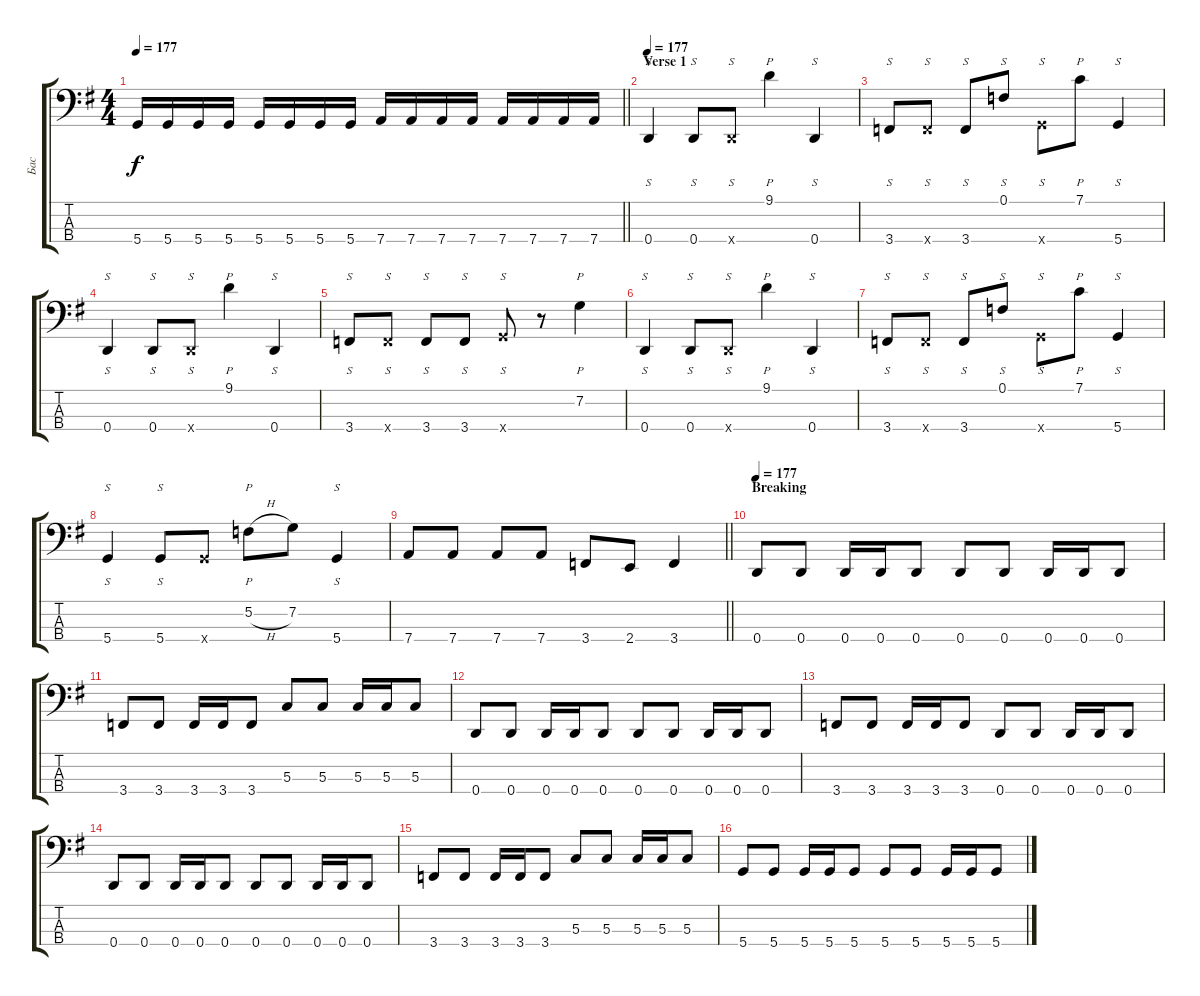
\track ("Бас" "Бас") {instrument electricbassfinger}
\staff {score tabs}
\tuning (F2 C2 G1 D1) {hide}
\ts (4 4)
\tempo 177
\clef f4
\barLineRight lightlight
\ks eminor
5.4.16{dy f} 5.4.16 5.4.16 5.4.16 5.4.16 5.4.16 5.4.16 5.4.16 7.4.16 7.4.16 7.4.16 7.4.16 7.4.16 7.4.16 7.4.16 7.4.16 |
\section ("" "Verse 1")
\tempo 177
0.4.4{s instrument slapbass1} 0.4.8{s} 0.4{x}.8{s} 9.1.4{p} 0.4.4{s} |
3.4.8{s} 3.4{x}.8{s} 3.4.8{s} 0.1.8{s} 5.4{x}.8{s} 7.1.8{p} 5.4.4{s} |
0.4.4{s} 0.4.8{s} 0.4{x}.8{s} 9.1.4{p} 0.4.4{s} |
3.4.8{s} 3.4{x}.8{s} 3.4.8{s} 3.4.8{s} 5.4{x}.8{s} r.8 7.2.4{p} |
0.4.4{s} 0.4.8{s} 0.4{x}.8{s} 9.1.4{p} 0.4.4{s} |
3.4.8{s} 3.4{x}.8{s} 3.4.8{s} 0.1.8{s} 5.4{x}.8{s} 7.1.8{p} 5.4.4{s} |
5.4.4{s} 5.4.8{s} 5.4{x}.8 5.2{h}.8{p} 7.2.8 5.4.4{s} |
\barLineRight lightlight
7.4.8{instrument electricbassfinger} 7.4.8 7.4.8 7.4.8 3.4.8 2.4.8 3.4.4 |
\section ("" "Breaking")
\tempo 177
0.4.8 0.4.8 0.4.16 0.4.16 0.4.8 0.4.8 0.4.8 0.4.16 0.4.16 0.4.8 |
3.4.8 3.4.8 3.4.16 3.4.16 3.4.8 5.3.8 5.3.8 5.3.16 5.3.16 5.3.8 |
0.4.8 0.4.8 0.4.16 0.4.16 0.4.8 0.4.8 0.4.8 0.4.16 0.4.16 0.4.8 |
3.4.8 3.4.8 3.4.16 3.4.16 3.4.8 0.4.8 0.4.8 0.4.16 0.4.16 0.4.8 |
0.4.8 0.4.8 0.4.16 0.4.16 0.4.8 0.4.8 0.4.8 0.4.16 0.4.16 0.4.8 |
3.4.8 3.4.8 3.4.16 3.4.16 3.4.8 5.3.8 5.3.8 5.3.16 5.3.16 5.3.8 |
5.4.8 5.4.8 5.4.16 5.4.16 5.4.8 5.4.8 5.4.8 5.4.16 5.4.16 5.4.8
